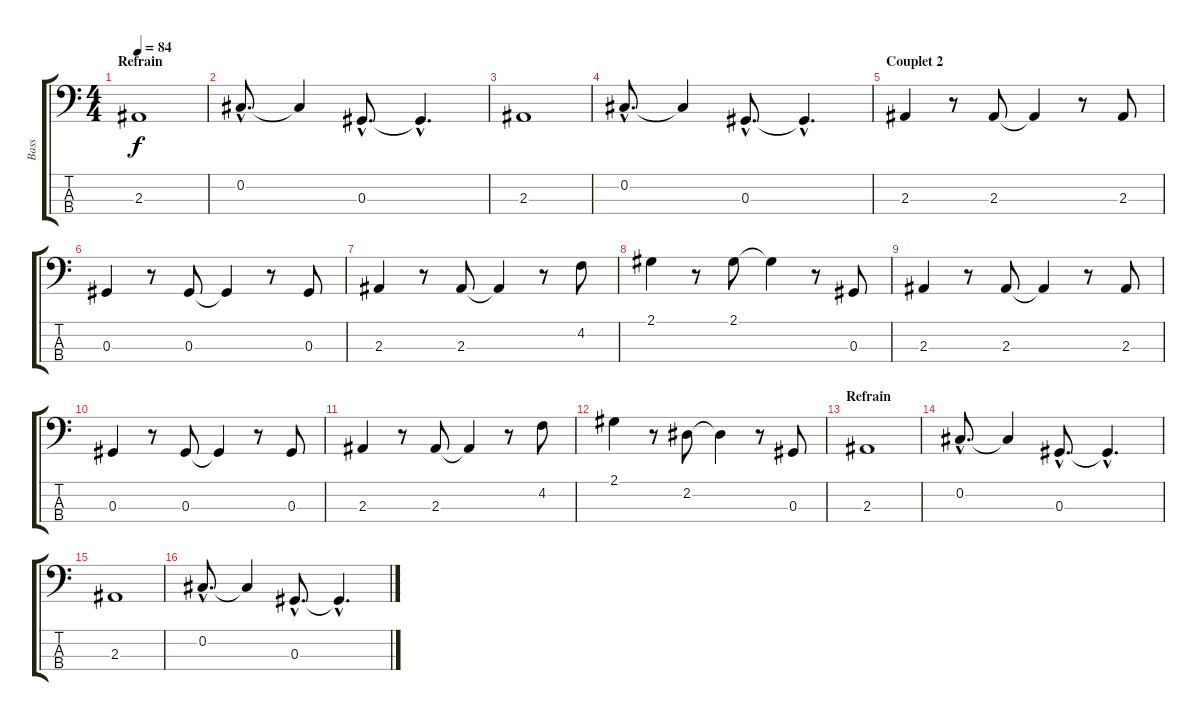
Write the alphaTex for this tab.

\track ("Bass" "Bass") {instrument electricbassfinger}
\staff {score tabs}
\tuning (Gb2 Db2 Ab1 Eb1) {hide}
\ts (4 4)
\section ("" "Refrain")
\tempo 84
\clef f4
\ks c
2.3.1{dy f} |
0.2{hac}.8{d} 0.2{t}.4 0.3{hac}.8{d} 0.3{hac t}.4{d} |
2.3.1 |
0.2{hac}.8{d} 0.2{t}.4 0.3{hac}.8{d} 0.3{hac t}.4{d} |
\section ("" "Couplet 2")
2.3.4 r.8 2.3.8 2.3{t}.4 r.8 2.3.8 |
0.3.4 r.8 0.3.8 0.3{t}.4 r.8 0.3.8 |
2.3.4 r.8 2.3.8 2.3{t}.4 r.8 4.2.8 |
2.1.4 r.8 2.1.8 2.1{t}.4 r.8 0.3.8 |
2.3.4 r.8 2.3.8 2.3{t}.4 r.8 2.3.8 |
0.3.4 r.8 0.3.8 0.3{t}.4 r.8 0.3.8 |
2.3.4 r.8 2.3.8 2.3{t}.4 r.8 4.2.8 |
2.1.4 r.8 2.2.8 2.2{t}.4 r.8 0.3.8 |
\section ("" "Refrain")
2.3.1 |
0.2{hac}.8{d} 0.2{t}.4 0.3{hac}.8{d} 0.3{hac t}.4{d} |
2.3.1 |
0.2{hac}.8{d} 0.2{t}.4 0.3{hac}.8{d} 0.3{hac t}.4{d}
